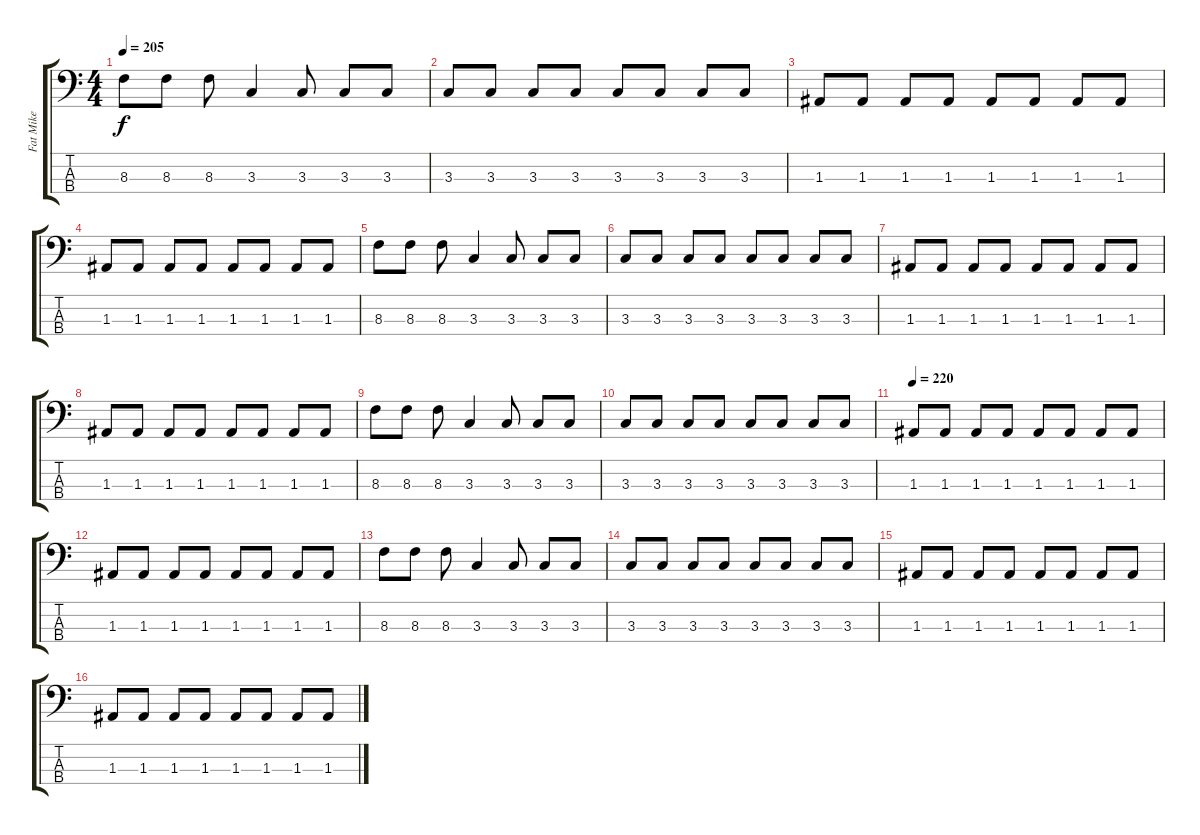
\track ("Fat Mike" "Fat Mike") {instrument electricbasspick}
\staff {score tabs}
\tuning (G2 D2 A1 E1) {hide}
\ts (4 4)
\tempo 205
\tempo 220
\tempo 205
\clef f4
\ks c
8.3.8{dy f instrument electricbasspick} 8.3.8 8.3.8 3.3.4 3.3.8 3.3.8 3.3.8 |
3.3.8 3.3.8 3.3.8 3.3.8 3.3.8 3.3.8 3.3.8 3.3.8 |
1.3.8 1.3.8 1.3.8 1.3.8 1.3.8 1.3.8 1.3.8 1.3.8 |
1.3.8 1.3.8 1.3.8 1.3.8 1.3.8 1.3.8 1.3.8 1.3.8 |
8.3.8 8.3.8 8.3.8 3.3.4 3.3.8 3.3.8 3.3.8 |
3.3.8 3.3.8 3.3.8 3.3.8 3.3.8 3.3.8 3.3.8 3.3.8 |
1.3.8 1.3.8 1.3.8 1.3.8 1.3.8 1.3.8 1.3.8 1.3.8 |
1.3.8 1.3.8 1.3.8 1.3.8 1.3.8 1.3.8 1.3.8 1.3.8 |
8.3.8 8.3.8 8.3.8 3.3.4 3.3.8 3.3.8 3.3.8 |
3.3.8 3.3.8 3.3.8 3.3.8 3.3.8 3.3.8 3.3.8 3.3.8 |
\tempo 220
1.3.8 1.3.8 1.3.8 1.3.8 1.3.8 1.3.8 1.3.8 1.3.8 |
1.3.8 1.3.8 1.3.8 1.3.8 1.3.8 1.3.8 1.3.8 1.3.8 |
8.3.8 8.3.8 8.3.8 3.3.4 3.3.8 3.3.8 3.3.8 |
3.3.8 3.3.8 3.3.8 3.3.8 3.3.8 3.3.8 3.3.8 3.3.8 |
1.3.8 1.3.8 1.3.8 1.3.8 1.3.8 1.3.8 1.3.8 1.3.8 |
1.3.8 1.3.8 1.3.8 1.3.8 1.3.8 1.3.8 1.3.8 1.3.8
